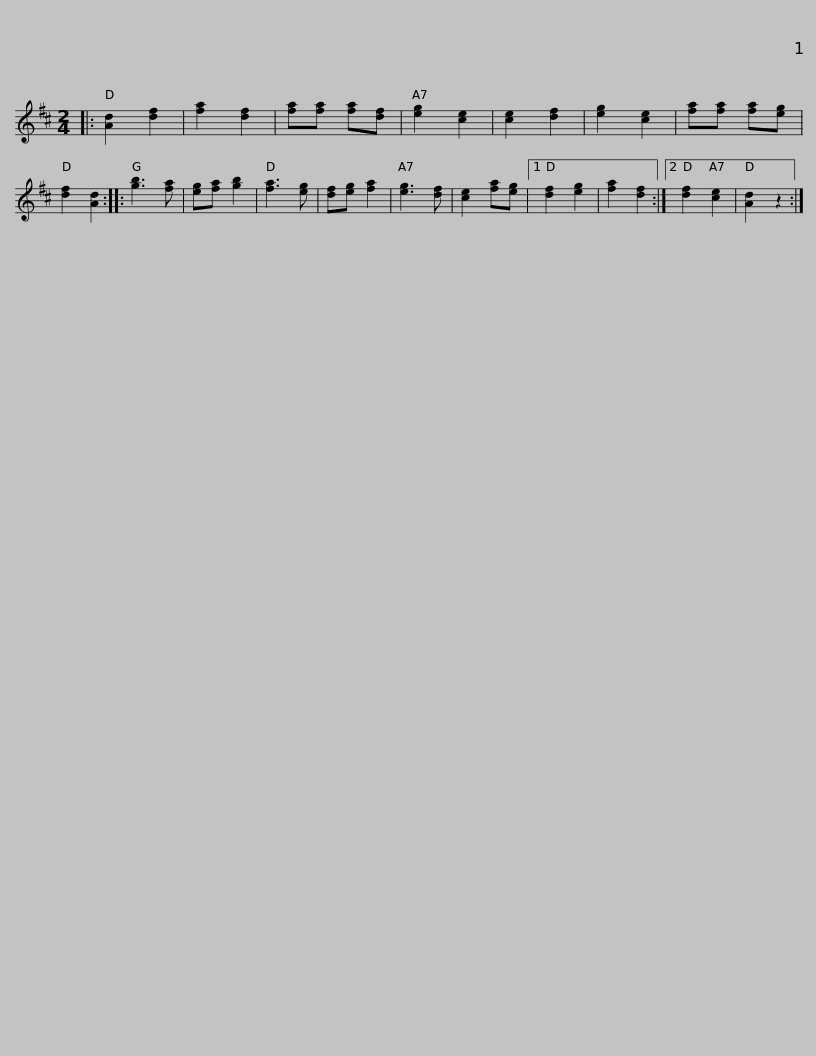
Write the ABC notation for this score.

X:1
L:1/8
M:2/4
I:linebreak $
K:D
V:1 treble
V:1
|: [Ad]2 [df]2 | [fa]2 [df]2 | [fa][fa] [fa][df] | [eg]2 [ce]2 | [ce]2 [df]2 | %5
 [eg]2 [ce]2 | [fa][fa] [fa][eg] | [df]2 [Ad]2 :: [gb]3 [fa] | [eg][fa] [gb]2 | %10
 [fa]3 [eg] | [df][eg] [fa]2 | [eg]3 [df] |$ [ce]2 [fa][eg] |1 [df]2 [eg]2 | %15
 [fa]2 [df]2 :|2 [df]2 [ce]2 | [Ad]2 z2 :| %18
